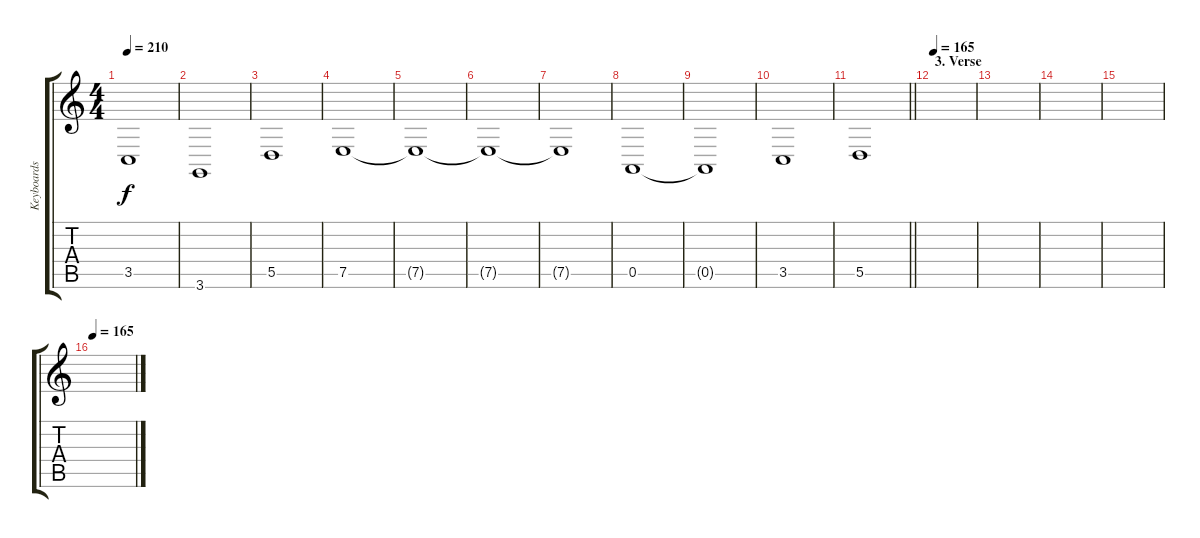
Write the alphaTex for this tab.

\track ("Keyboards" "Keyboards") {instrument stringensemble1}
\staff {score tabs}
\tuning (E4 B3 G3 D3 A2 E2) {hide}
\ts (4 4)
\tempo 210
\clef g2
\ks c
3.5{t}.1{dy f} |
3.6.1 |
5.5.1 |
7.5.1 |
7.5{t}.1 |
7.5{t}.1 |
7.5{t}.1 |
0.5.1 |
0.5{t}.1 |
3.5.1 |
\barLineRight lightlight
5.5.1 |
\section ("" "3. Verse")
\tempo 165
|
|
|
|
\tempo 165
